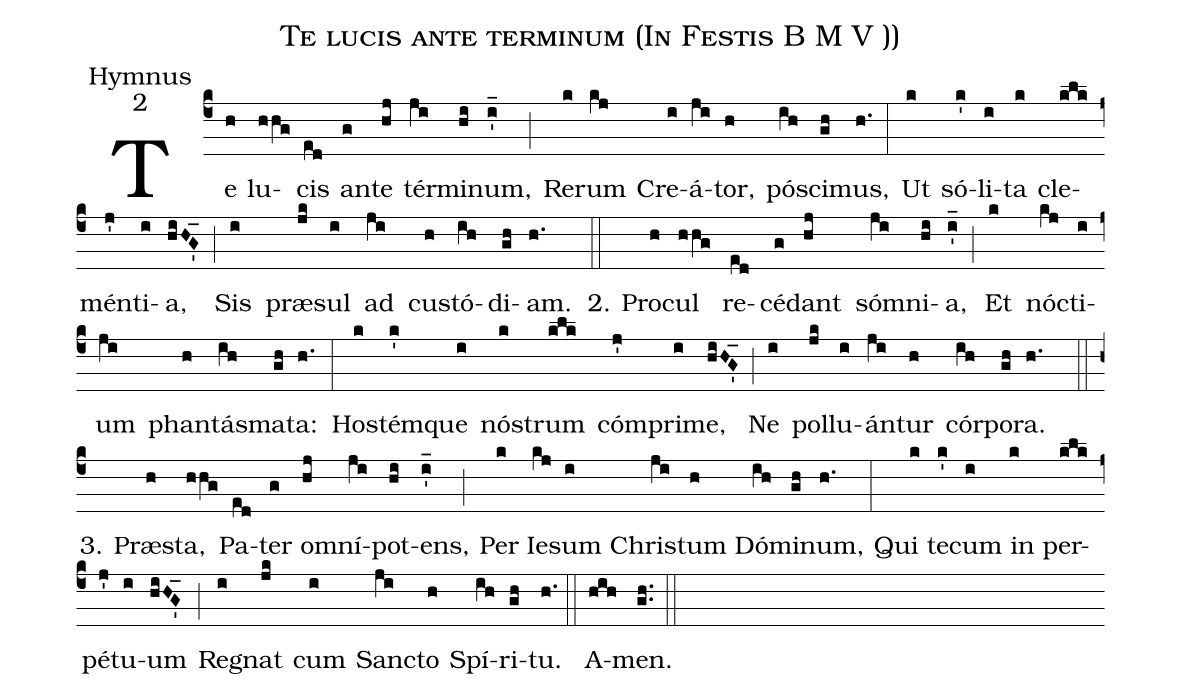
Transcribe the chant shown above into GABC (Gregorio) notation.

name:Te lucis ante terminum (In Festis B M V ));
office-part:Hymnus;
mode:2;
%%
(c4)Te(h) lu(hhg)cis(ed) an(g)te(hj) tér(ji)mi(hi)num,(i'_) (;)
Re(k)rum(kj) Cre(i)á(ji)tor,(h) pó(ih)sci(gh)mus,(h.) (:)
Ut(k) só(k')li(i)ta(k) cle(klk)mén(j')ti(i)a,(hiHG'_) (;)
Sis(i) præ(jk)sul(i) ad(ji) cus(h)tó(ih)di(gh)am.(h.) (::)

2. Pro(h)cul(hhg) re(ed)cé(g)dant(hj) sóm(ji)ni(hi)a,(i'_) (;)
Et(k) nóc(kj)ti(i)um(ji) phan(h)tás(ih)ma(gh)ta:(h.) (:)
Hos(k)tém(k')que(i) nós(k)trum(klk) cóm(j')pri(i)me,(hiHG'_) (;)
Ne(i) pol(jk)lu(i)án(ji)tur(h) cór(ih)po(gh)ra.(h.) (::)

3. Præ(h)sta,(hhg) Pa(ed)ter(g) om(hj)ní(ji)pot(hi)ens,(i'_) (;)
Per(k) Ie(kj)sum(i) Chris(ji)tum(h) Dó(ih)mi(gh)num,(h.) (:)
Qui(k) te(k')cum(i) in(k) per(klk)pé(j')tu(i)um(hiHG'_) (;)
Re(i)gnat(jk) cum(i) Sanc(ji)to(h) Spí(ih)ri(gh)tu.(h.) (::)
A(hih)men.(gh..) (::)
